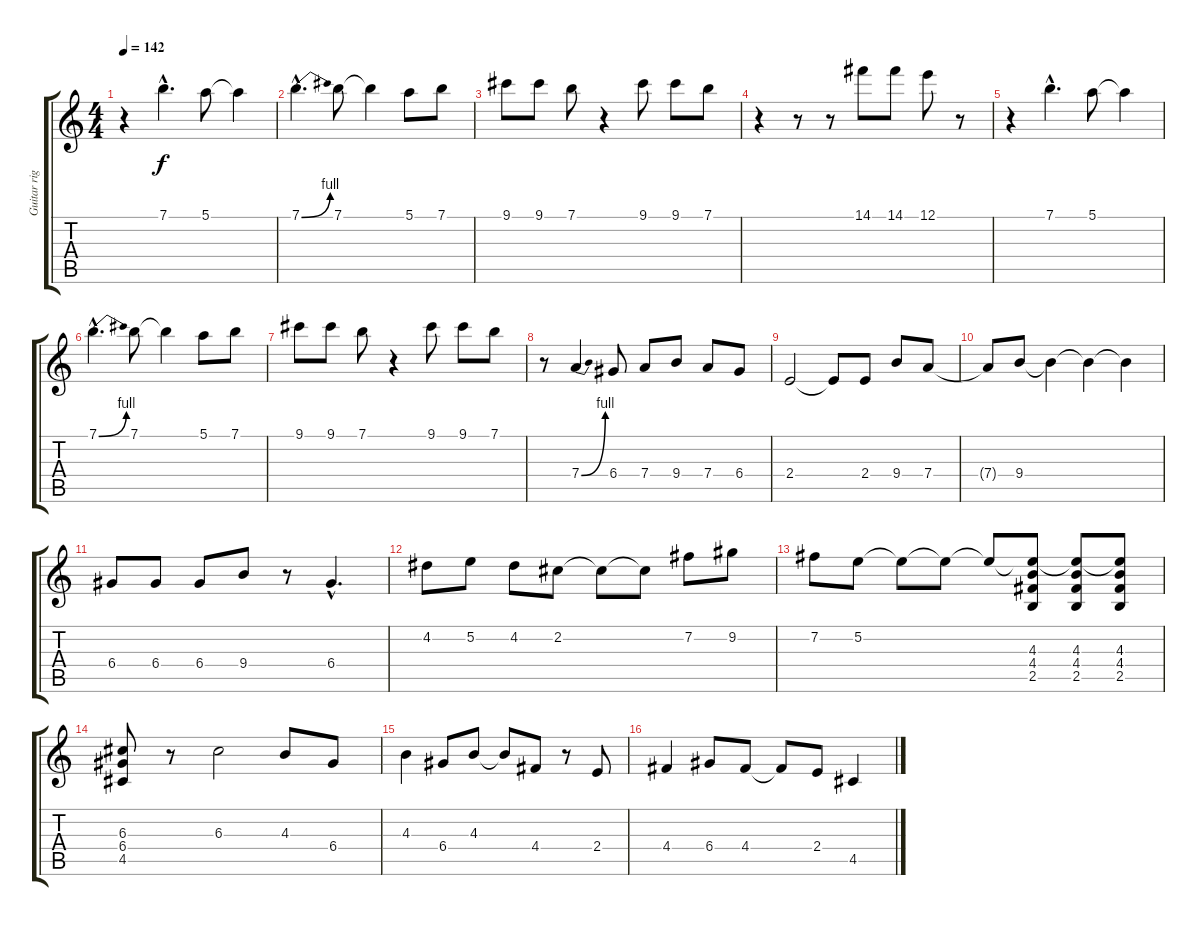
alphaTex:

\track ("Guitar right " "Guitar rig") {instrument distortionguitar}
\staff {score tabs}
\tuning (E4 B3 G3 D3 A2 E2) {hide}
\ts (4 4)
\tempo 142
\clef g2
\ks c
r.4{dy f instrument distortionguitar} 7.1{hac}.4{d} 5.1.8 5.1{t}.4 |
7.1{be (bend 0 0 60 4) hac}.4{d} 7.1.8 7.1{t}.4 5.1.8 7.1.8 |
9.1.8 9.1.8 7.1.8 r.4 9.1.8 9.1.8 7.1.8 |
r.4 r.8 r.8 14.1.8 14.1.8 12.1.8 r.8 |
r.4 7.1{hac}.4{d} 5.1.8 5.1{t}.4 |
7.1{be (bend 0 0 60 4) hac}.4{d} 7.1.8 7.1{t}.4 5.1.8 7.1.8 |
9.1.8 9.1.8 7.1.8 r.4 9.1.8 9.1.8 7.1.8 |
r.8 7.4{be (bend 0 0 60 4)}.4 6.4.8 7.4.8 9.4.8 7.4.8 6.4.8 |
2.4.2 2.4{t}.8 2.4.8 9.4.8 7.4.8 |
7.4{t}.8 9.4.8 9.4{t}.4 9.4{t}.4 9.4{t}.4 |
6.4.8 6.4.8 6.4.8 9.4.8 r.8 6.4{hac}.4{d} |
4.2.8 5.2.8 4.2.8 2.2.8 2.2{t}.8 2.2{t}.8 7.2.8 9.2.8 |
7.2.8 5.2.8 5.2{t}.8 5.2{t}.8 5.2{t}.8 (5.2{t} 4.3 4.4 2.5).8 (5.2{t} 4.3 4.4 2.5).8 (5.2{t} 4.3 4.4 2.5).8 |
(6.3 6.4 4.5).8 r.8 6.3.2 4.3.8 6.4.8 |
4.3.4 6.4.8 4.3.8 4.3{t}.8 4.4.8 r.8 2.4.8 |
4.4.4 6.4.8 4.4.8 4.4{t}.8 2.4.8 4.5.4
